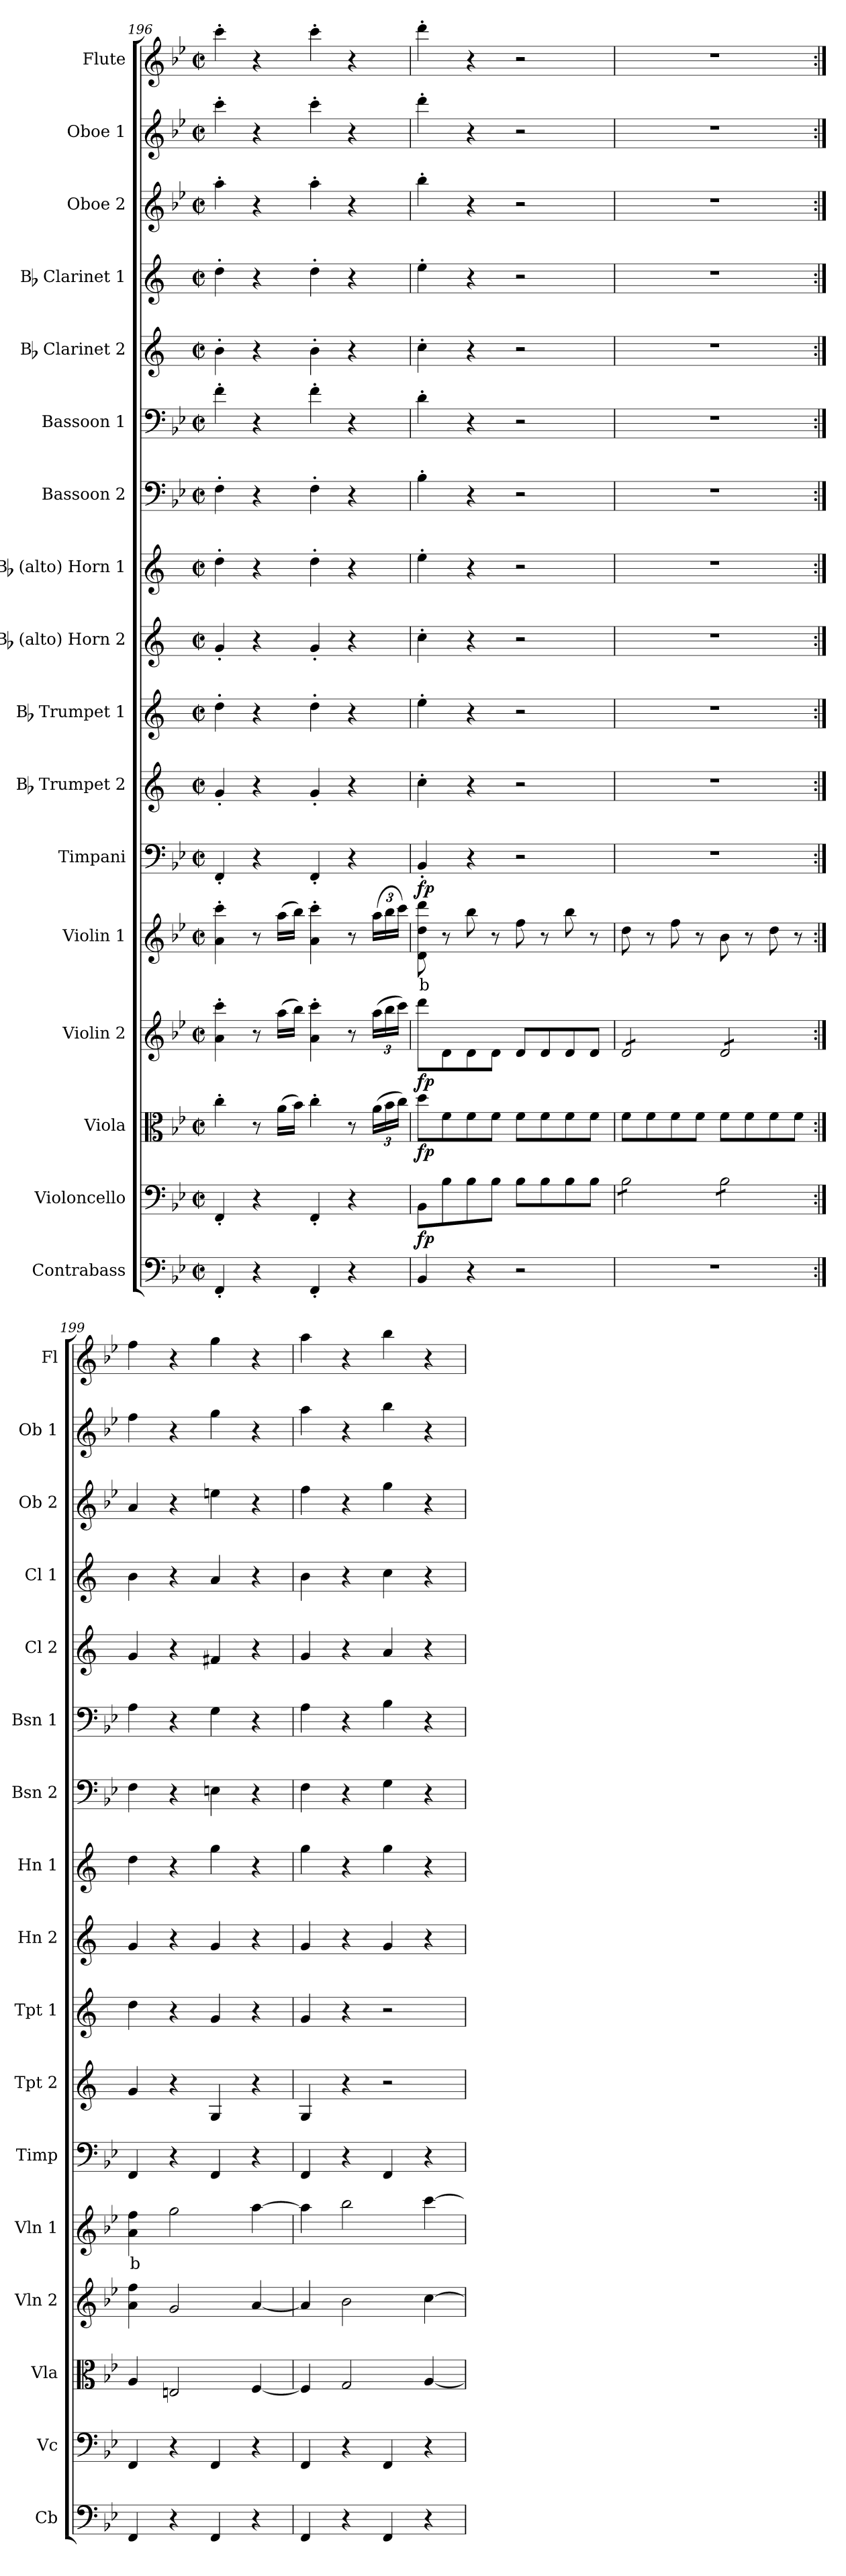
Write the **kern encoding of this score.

**kern	**kern	**dynam	**kern	**dynam	**kern	**dynam	**kern	**text	**dynam	**kern	**kern	**kern	**kern	**kern	**kern	**kern	**kern	**kern	**kern	**kern	**kern
*part17	*part16	*part16	*part15	*part15	*part14	*part14	*part13	*part13	*part13	*part12	*part11	*part10	*part9	*part8	*part7	*part6	*part5	*part4	*part3	*part2	*part1
*staff17	*staff16	*staff16	*staff15	*staff15	*staff14	*staff14	*staff13	*staff13	*staff13	*staff12	*staff11	*staff10	*staff9	*staff8	*staff7	*staff6	*staff5	*staff4	*staff3	*staff2	*staff1
*I"Contrabass	*I"Violoncello	*	*I"Viola	*	*I"Violin 2	*	*I"Violin 1	*	*	*I"Timpani	*I"Bb Trumpet 2	*I"Bb Trumpet 1	*I"Bb (alto) Horn 2	*I"Bb (alto) Horn 1	*I"Bassoon 2	*I"Bassoon 1	*I"Bb Clarinet 2	*I"Bb Clarinet 1	*I"Oboe 2	*I"Oboe 1	*I"Flute
*I'Cb	*I'Vc	*	*I'Vla	*	*I'Vln 2	*	*I'Vln 1	*	*	*I'Timp	*I'Tpt 2	*I'Tpt 1	*I'Hn 2	*I'Hn 1	*I'Bsn 2	*I'Bsn 1	*I'Cl 2	*I'Cl 1	*I'Ob 2	*I'Ob 1	*I'Fl
!!LO:PB:g=z
*clefF4	*clefF4	*	*clefC3	*	*clefG2	*	*clefG2	*	*	*clefF4	*clefG2	*clefG2	*clefG2	*clefG2	*clefF4	*clefF4	*clefG2	*clefG2	*clefG2	*clefG2	*clefG2
*ITrd7c12	*	*	*	*	*	*	*	*	*	*	*ITrd1c2	*ITrd1c2	*ITrd1c2	*ITrd1c2	*	*	*ITrd1c2	*ITrd1c2	*	*	*
*k[b-e-]	*k[b-e-]	*	*k[b-e-]	*	*k[b-e-]	*	*k[b-e-]	*	*	*k[b-e-]	*k[b-e-]	*k[b-e-]	*k[b-e-]	*k[b-e-]	*k[b-e-]	*k[b-e-]	*k[b-e-]	*k[b-e-]	*k[b-e-]	*k[b-e-]	*k[b-e-]
*M2/2	*M2/2	*	*M2/2	*	*M2/2	*	*M2/2	*	*	*M2/2	*M2/2	*M2/2	*M2/2	*M2/2	*M2/2	*M2/2	*M2/2	*M2/2	*M2/2	*M2/2	*M2/2
*met(c|)	*met(c|)	*	*met(c|)	*	*met(c|)	*	*met(c|)	*	*	*met(c|)	*met(c|)	*met(c|)	*met(c|)	*met(c|)	*met(c|)	*met(c|)	*met(c|)	*met(c|)	*met(c|)	*met(c|)	*met(c|)
=196	=196	=196	=196	=196	=196	=196	=196	=196	=196	=196	=196	=196	=196	=196	=196	=196	=196	=196	=196	=196	=196
4FFF'/	4FF'/	.	4cc'\	.	4a\' 4ccc\'	.	4a\' 4ccc\'	.	.	4FF'/	4f'/	4cc'\	4f'/	4cc'\	4F'\	4f'\	4a'\	4cc'\	4aa'\	4ccc'\	4ccc'\
4r	4r	.	8r	.	8r	.	8r	.	.	4r	4r	4r	4r	4r	4r	4r	4r	4r	4r	4r	4r
.	.	.	(16a\LL	.	(16aa\LL	.	(16aa\LL	.	.	.	.	.	.	.	.	.	.	.	.	.	.
.	.	.	16b-\JJ)	.	16bb-\JJ)	.	16bb-\JJ)	.	.	.	.	.	.	.	.	.	.	.	.	.	.
4FFF'/	4FF'/	.	4cc'\	.	4a\' 4ccc\'	.	4a\' 4ccc\'	.	.	4FF'/	4f'/	4cc'\	4f'/	4cc'\	4F'\	4f'\	4a'\	4cc'\	4aa'\	4ccc'\	4ccc'\
4r	4r	.	8r	.	8r	.	8r	.	.	4r	4r	4r	4r	4r	4r	4r	4r	4r	4r	4r	4r
*	*	*	*Xbrackettup	*	*Xbrackettup	*	*Xbrackettup	*	*	*	*	*	*	*	*	*	*	*	*	*	*
.	.	.	(24a\LL	.	(24aa\LL	.	(24aa\LL	.	.	.	.	.	.	.	.	.	.	.	.	.	.
.	.	.	24b-\	.	24bb-\	.	24bb-\	.	.	.	.	.	.	.	.	.	.	.	.	.	.
.	.	.	24cc\JJ)	.	24ccc\JJ)	.	24ccc\JJ)	.	.	.	.	.	.	.	.	.	.	.	.	.	.
=197	=197	=197	=197	=197	=197	=197	=197	=197	=197	=197	=197	=197	=197	=197	=197	=197	=197	=197	=197	=197	=197
!	!	!LO:DY:b	!	!LO:DY:b	!	!LO:DY:b	!	!LO:LY:b:color=#FF0000	!LO:DY:b	!	!	!	!	!	!	!	!	!	!	!	!
4BBB-/	8BB-\L	fp	8dd\L	fp	8ddd\L	fp	8d\ 8dd\ 8ddd\	b	fp	4BB-'/	4b-'\	4dd'\	4b-'\	4dd'\	4B-'\	4d'\	4b-'\	4dd'\	4bb-'\	4ddd'\	4ddd'\
.	8B-\	.	8f\	.	8d\	.	8r	.	.	.	.	.	.	.	.	.	.	.	.	.	.
4r	8B-\	.	8f\	.	8d\	.	8bb-\	.	.	4r	4r	4r	4r	4r	4r	4r	4r	4r	4r	4r	4r
.	8B-\J	.	8f\J	.	8d\J	.	8r	.	.	.	.	.	.	.	.	.	.	.	.	.	.
2r	8B-\L	.	8f\L	.	8d/L	.	8ff\	.	.	2r	2r	2r	2r	2r	2r	2r	2r	2r	2r	2r	2r
.	8B-\	.	8f\	.	8d/	.	8r	.	.	.	.	.	.	.	.	.	.	.	.	.	.
.	8B-\	.	8f\	.	8d/	.	8bb-\	.	.	.	.	.	.	.	.	.	.	.	.	.	.
.	8B-\J	.	8f\J	.	8d/J	.	8r	.	.	.	.	.	.	.	.	.	.	.	.	.	.
=198	=198	=198	=198	=198	=198	=198	=198	=198	=198	=198	=198	=198	=198	=198	=198	=198	=198	=198	=198	=198	=198
*	*tremolo	*	*	*	*	*	*	*	*	*	*	*	*	*	*	*	*	*	*	*	*
*	*	*	*	*	*tremolo	*	*	*	*	*	*	*	*	*	*	*	*	*	*	*	*
1r	8B-\L	.	8f\L	.	8d/L	.	8dd\	.	.	1r	1r	1r	1r	1r	1r	1r	1r	1r	1r	1r	1r
.	8B-\	.	8f\	.	8d/	.	8r	.	.	.	.	.	.	.	.	.	.	.	.	.	.
.	8B-\	.	8f\	.	8d/	.	8ff\	.	.	.	.	.	.	.	.	.	.	.	.	.	.
.	8B-\J	.	8f\J	.	8d/J	.	8r	.	.	.	.	.	.	.	.	.	.	.	.	.	.
.	8B-\L	.	8f\L	.	8d/L	.	8b-\	.	.	.	.	.	.	.	.	.	.	.	.	.	.
.	8B-\	.	8f\	.	8d/	.	8r	.	.	.	.	.	.	.	.	.	.	.	.	.	.
.	8B-\	.	8f\	.	8d/	.	8dd\	.	.	.	.	.	.	.	.	.	.	.	.	.	.
.	8B-\J	.	8f\J	.	8d/J	.	8r	.	.	.	.	.	.	.	.	.	.	.	.	.	.
*	*	*	*	*	*Xtremolo	*	*	*	*	*	*	*	*	*	*	*	*	*	*	*	*
*	*Xtremolo	*	*	*	*	*	*	*	*	*	*	*	*	*	*	*	*	*	*	*	*
=199:|!	=199:|!	=199:|!	=199:|!	=199:|!	=199:|!	=199:|!	=199:|!	=199:|!	=199:|!	=199:|!	=199:|!	=199:|!	=199:|!	=199:|!	=199:|!	=199:|!	=199:|!	=199:|!	=199:|!	=199:|!	=199:|!
!	!	!	!	!	!	!	!	!LO:LY:b:color=#FF0000	!	!	!	!	!	!	!	!	!	!	!	!	!
4FFF/	4FF/	.	4A/	.	4a\ 4ff\	.	4a\ 4ff\	b	.	4FF/	4f/	4cc\	4f/	4cc\	4F\	4A\	4f/	4a\	4a/	4ff\	4ff\
4r	4r	.	2En/	.	2g/	.	2gg\	.	.	4r	4r	4r	4r	4r	4r	4r	4r	4r	4r	4r	4r
4FFF/	4FF/	.	.	.	.	.	.	.	.	4FF/	4F/	4f/	4f/	4ff\	4En\	4G\	4en/	4g/	4een\	4gg\	4gg\
4r	4r	.	[4F/	.	[4a/	.	[4aa\	.	.	4r	4r	4r	4r	4r	4r	4r	4r	4r	4r	4r	4r
=200	=200	=200	=200	=200	=200	=200	=200	=200	=200	=200	=200	=200	=200	=200	=200	=200	=200	=200	=200	=200	=200
4FFF/	4FF/	.	4F/]	.	4a/]	.	4aa\]	.	.	4FF/	4F/	4f/	4f/	4ff\	4F\	4A\	4f/	4a\	4ff\	4aa\	4aa\
4r	4r	.	2G/	.	2b-\	.	2bb-\	.	.	4r	4r	4r	4r	4r	4r	4r	4r	4r	4r	4r	4r
4FFF/	4FF/	.	.	.	.	.	.	.	.	4FF/	2r	2r	4f/	4ff\	4G\	4B-\	4g/	4b-\	4gg\	4bb-\	4bb-\
4r	4r	.	[4A/	.	[4cc\	.	[4ccc\	.	.	4r	.	.	4r	4r	4r	4r	4r	4r	4r	4r	4r
=	=	=	=	=	=	=	=	=	=	=	=	=	=	=	=	=	=	=	=	=	=
*-	*-	*-	*-	*-	*-	*-	*-	*-	*-	*-	*-	*-	*-	*-	*-	*-	*-	*-	*-	*-	*-
